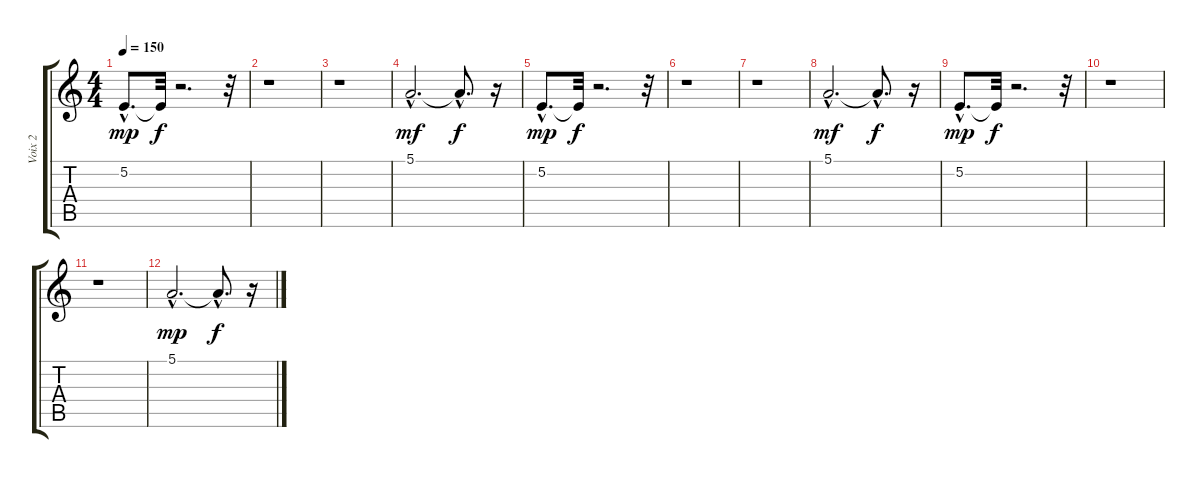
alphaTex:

\track ("Voix 2" "Voix 2") {instrument trombone}
\staff {score tabs}
\tuning (E4 B3 G3 D3 A2 E2) {hide}
\ts (4 4)
\tempo 150
\clef g2
\ks c
5.2{hac}.8{d dy mp} 5.2{t}.32{dy f} r.2{d} r.32 |
r.1 |
r.1 |
5.1{hac}.2{d dy mf} 5.1{hac t}.8{d dy f} r.16 |
5.2{hac}.8{d dy mp} 5.2{t}.32{dy f} r.2{d} r.32 |
r.1 |
r.1 |
5.1{hac}.2{d dy mf volume 8} 5.1{hac t}.8{d dy f} r.16 |
5.2{hac}.8{d dy mp volume 6} 5.2{t}.32{dy f} r.2{d} r.32 |
r.1 |
r.1 |
5.1{hac}.2{d dy mp volume 2} 5.1{hac t}.8{d dy f} r.16
